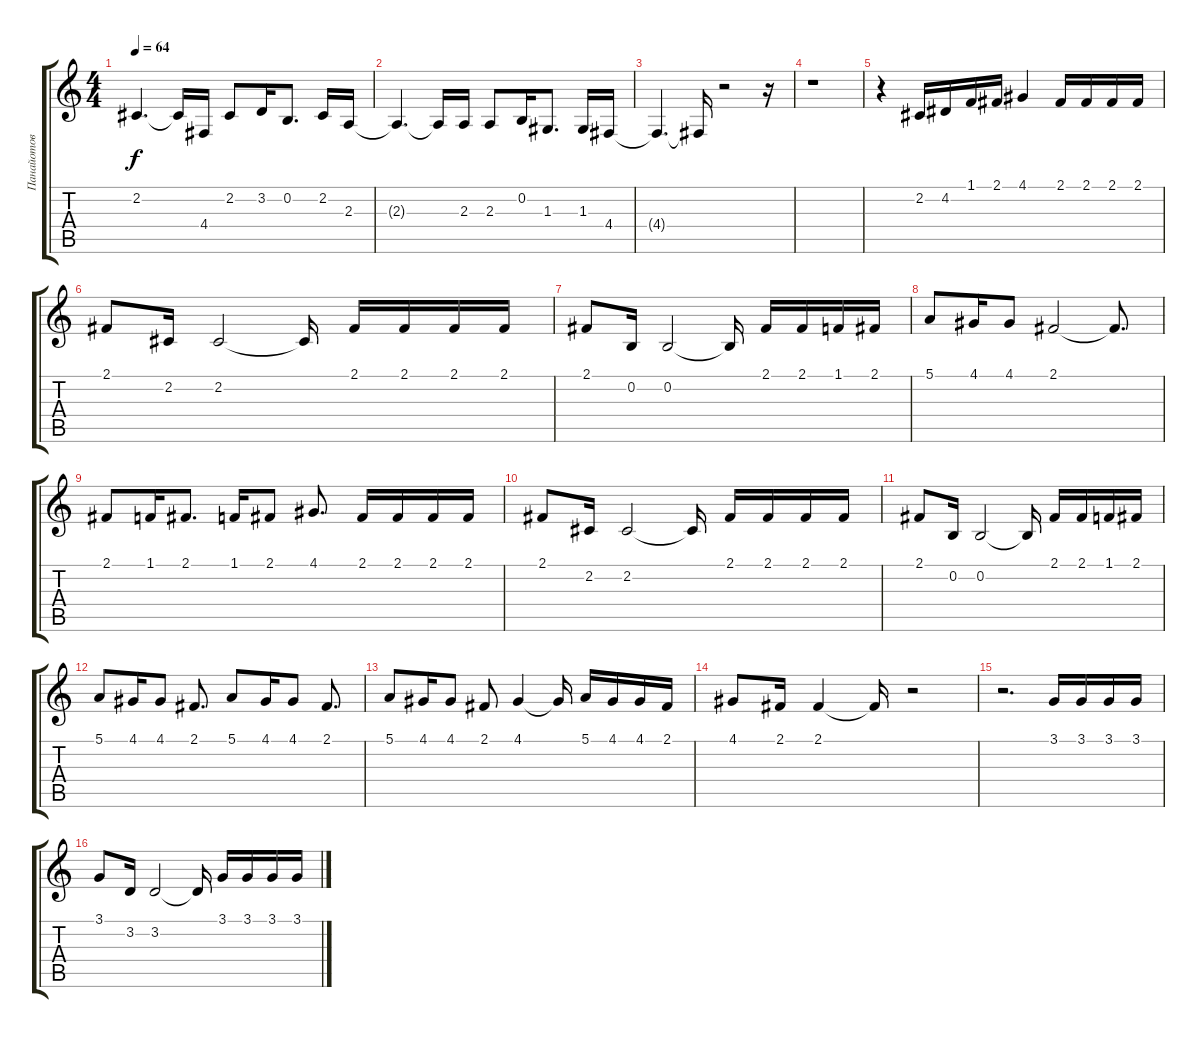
\track ("Панайотов" "Панайотов") {instrument electricpiano1}
\staff {score tabs}
\tuning (E4 B3 G3 D3 A2 E2) {hide}
\ts (4 4)
\tempo 64
\clef g2
\ks c
2.2.4{d dy f} 2.2{t}.16 4.4.16 2.2.8 3.2.16 0.2.8{d} 2.2.16 2.3.16 |
2.3{t}.4{d} 2.3{t}.16 2.3.16 2.3.8 0.2.16 1.3.8{d} 1.3.16 4.4.16 |
4.4{t}.4{d} 4.4{t}.16 r.2 r.16 |
r.1 |
r.4 2.2.16 4.2.16 1.1.16 2.1.16 4.1.4 2.1.16 2.1.16 2.1.16 2.1.16 |
2.1.8 2.2.16 2.2.2 2.2{t}.16 2.1.16 2.1.16 2.1.16 2.1.16 |
2.1.8 0.2.16 0.2.2 0.2{t}.16 2.1.16 2.1.16 1.1.16 2.1.16 |
5.1.8 4.1.16 4.1.8 2.1.2 2.1{t}.8{d} |
2.1.8 1.1.16 2.1.8{d} 1.1.16 2.1.8 4.1.8{d} 2.1.16 2.1.16 2.1.16 2.1.16 |
2.1.8 2.2.16 2.2.2 2.2{t}.16 2.1.16 2.1.16 2.1.16 2.1.16 |
2.1.8 0.2.16 0.2.2 0.2{t}.16 2.1.16 2.1.16 1.1.16 2.1.16 |
5.1.8 4.1.16 4.1.8 2.1.8{d} 5.1.8 4.1.16 4.1.8 2.1.8{d} |
5.1.8 4.1.16 4.1.8 2.1.8 4.1.4 4.1{t}.16 5.1.16 4.1.16 4.1.16 2.1.16 |
4.1.8 2.1.16 2.1.4 2.1{t}.16 r.2 |
r.2{d} 3.1.16 3.1.16 3.1.16 3.1.16 |
3.1.8 3.2.16 3.2.2 3.2{t}.16 3.1.16 3.1.16 3.1.16 3.1.16
